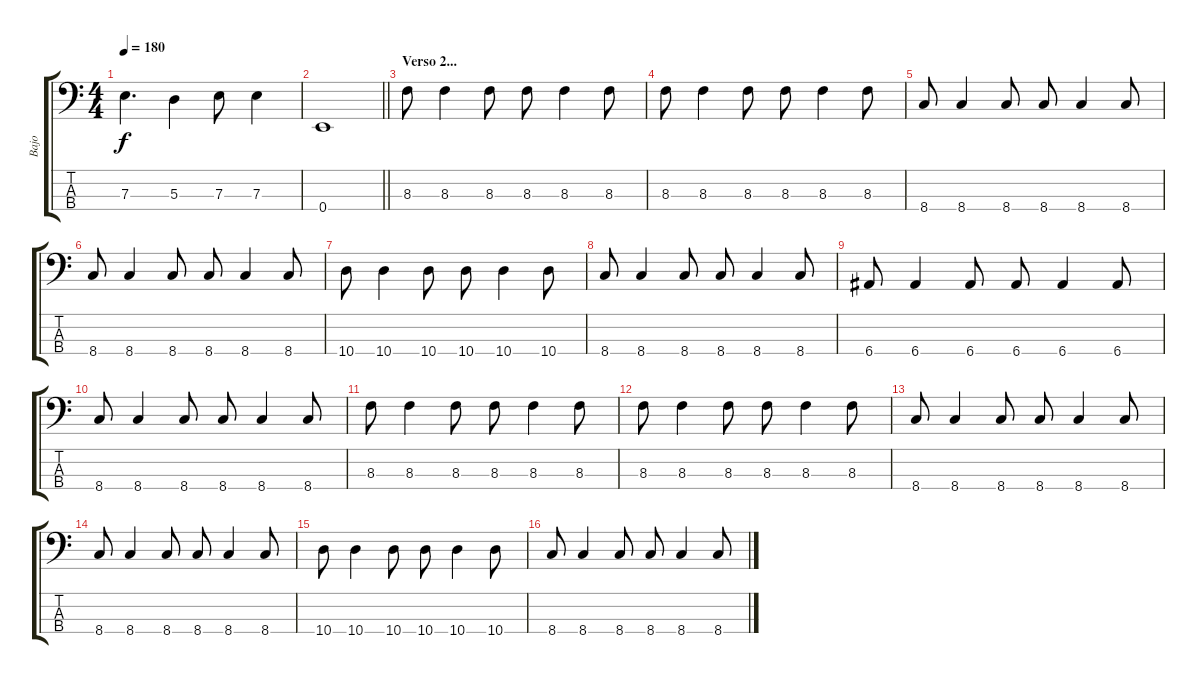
\track ("Bajo" "Bajo") {instrument electricbasspick}
\staff {score tabs}
\tuning (G2 D2 A1 E1) {hide}
\ts (4 4)
\tempo 180
\clef f4
\ks c
7.3.4{d dy f} 5.3.4 7.3.8 7.3.4 |
\barLineRight lightlight
0.4.1 |
\section ("" "Verso 2...")
8.3.8 8.3.4 8.3.8 8.3.8 8.3.4 8.3.8 |
8.3.8 8.3.4 8.3.8 8.3.8 8.3.4 8.3.8 |
8.4.8 8.4.4 8.4.8 8.4.8 8.4.4 8.4.8 |
8.4.8 8.4.4 8.4.8 8.4.8 8.4.4 8.4.8 |
10.4.8 10.4.4 10.4.8 10.4.8 10.4.4 10.4.8 |
8.4.8 8.4.4 8.4.8 8.4.8 8.4.4 8.4.8 |
6.4.8 6.4.4 6.4.8 6.4.8 6.4.4 6.4.8 |
8.4.8 8.4.4 8.4.8 8.4.8 8.4.4 8.4.8 |
8.3.8 8.3.4 8.3.8 8.3.8 8.3.4 8.3.8 |
8.3.8 8.3.4 8.3.8 8.3.8 8.3.4 8.3.8 |
8.4.8 8.4.4 8.4.8 8.4.8 8.4.4 8.4.8 |
8.4.8 8.4.4 8.4.8 8.4.8 8.4.4 8.4.8 |
10.4.8 10.4.4 10.4.8 10.4.8 10.4.4 10.4.8 |
8.4.8 8.4.4 8.4.8 8.4.8 8.4.4 8.4.8
